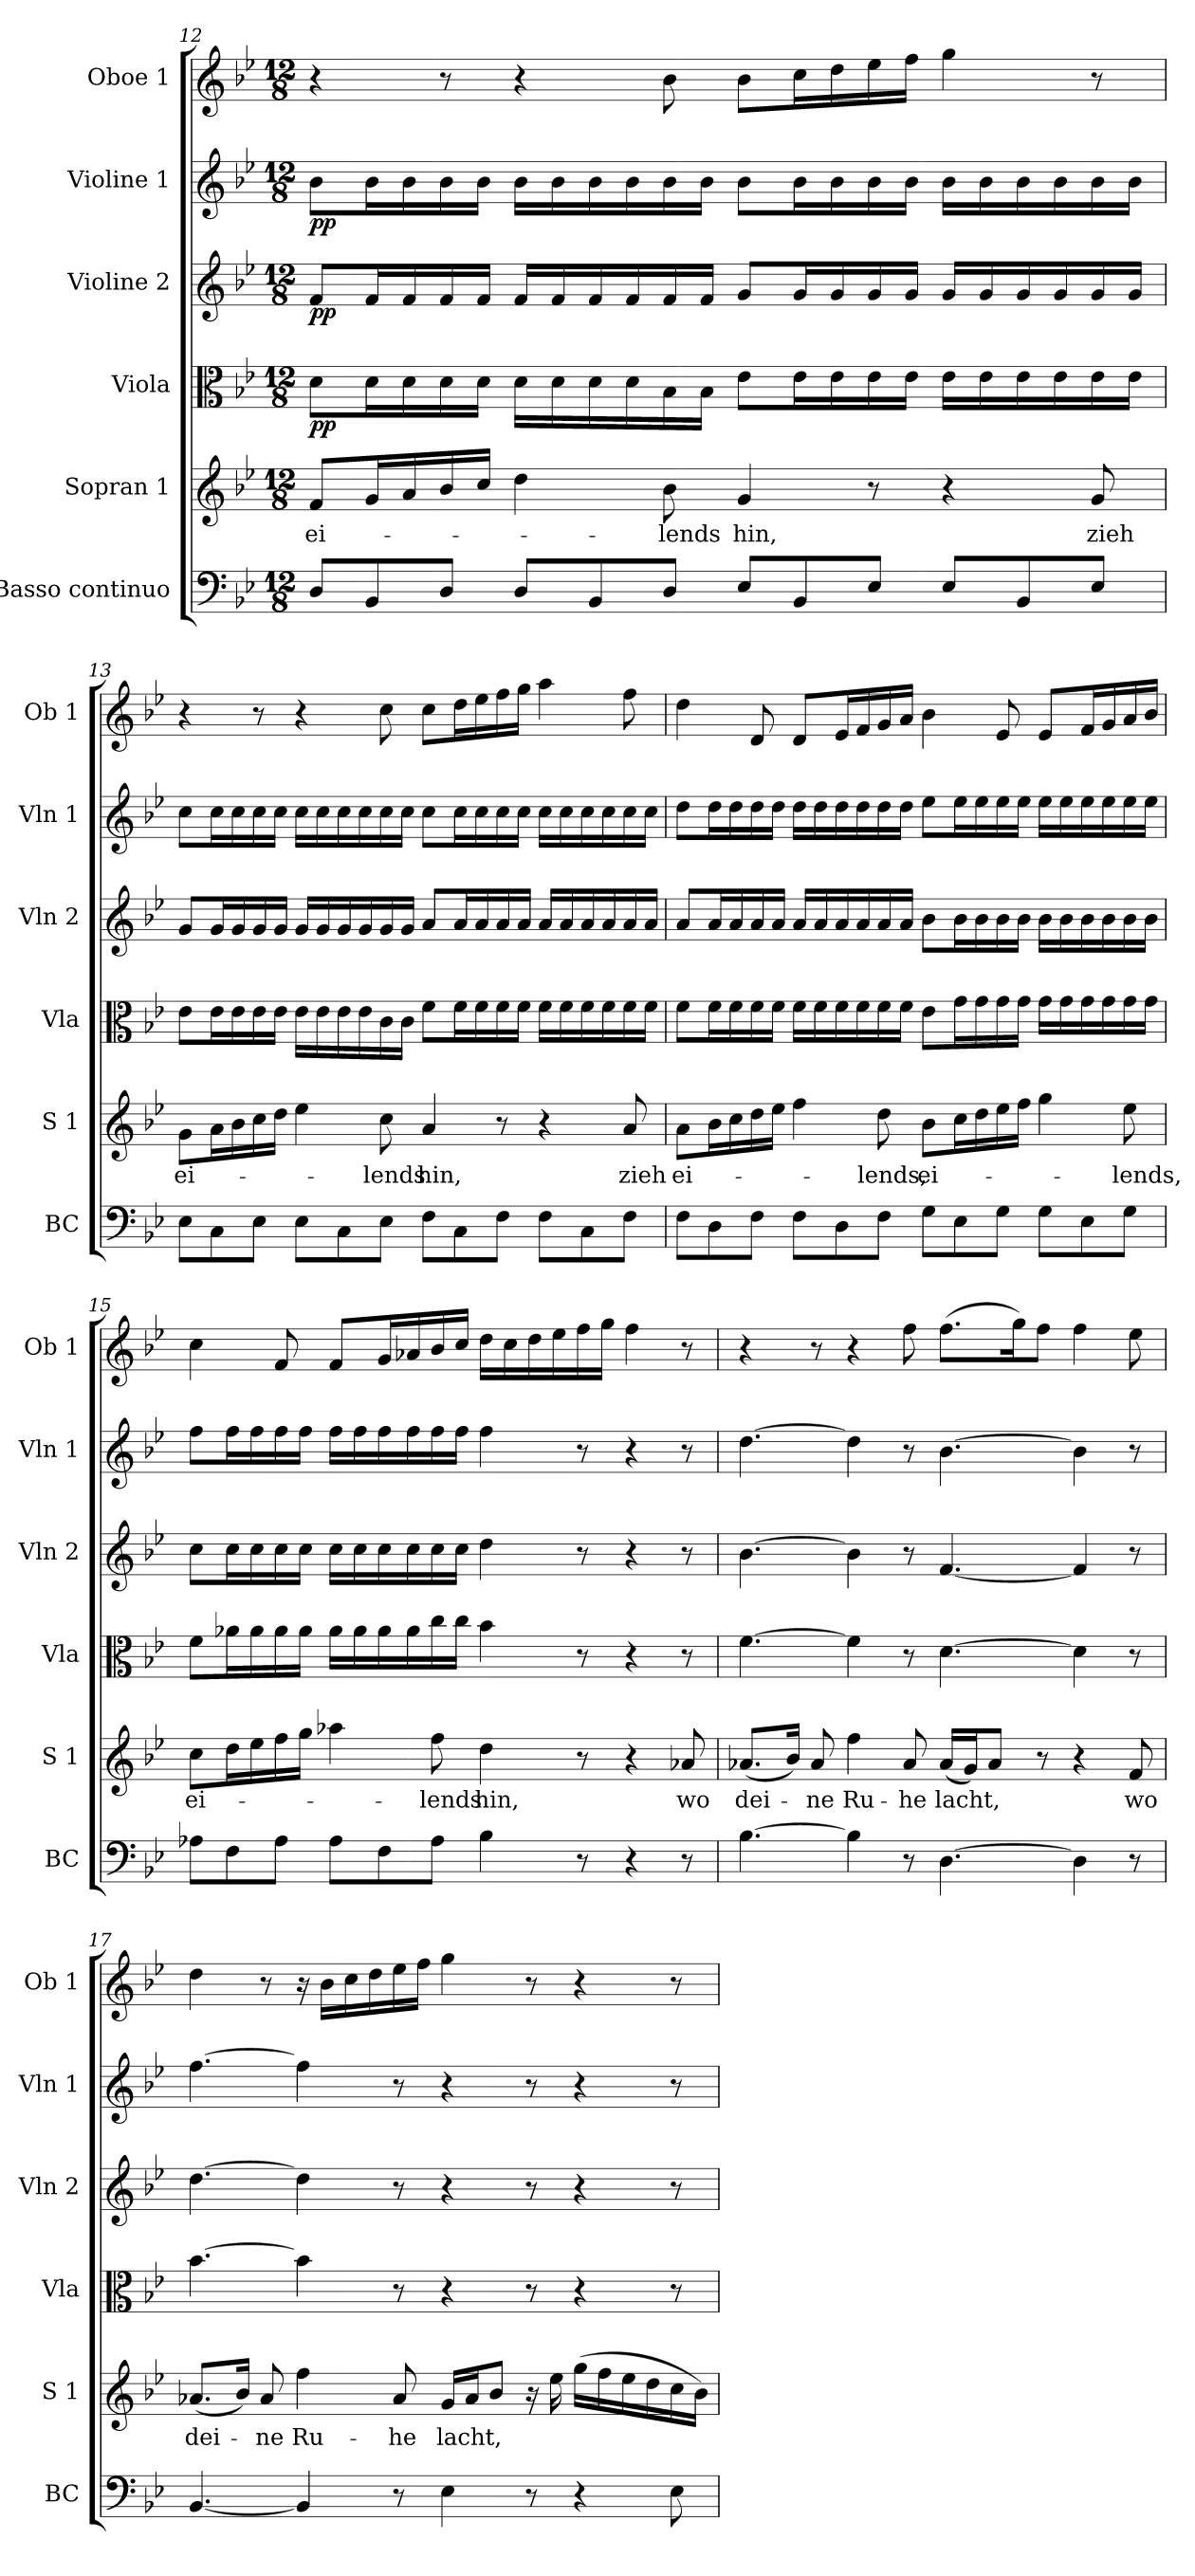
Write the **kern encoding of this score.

**kern	**kern	**text	**kern	**dynam	**kern	**dynam	**kern	**dynam	**kern
*part6	*part5	*part5	*part4	*part4	*part3	*part3	*part2	*part2	*part1
*staff6	*staff5	*staff5	*staff4	*staff4	*staff3	*staff3	*staff2	*staff2	*staff1
*I"Basso continuo	*I"Sopran 1	*	*I"Viola	*	*I"Violine 2	*	*I"Violine 1	*	*I"Oboe 1
*I'BC	*I'S 1	*	*I'Vla	*	*I'Vln 2	*	*I'Vln 1	*	*I'Ob 1
*clefF4	*clefG2	*	*clefC3	*	*clefG2	*	*clefG2	*	*clefG2
*ITrd7c12	*	*	*	*	*	*	*	*	*
*k[b-e-]	*k[b-e-]	*	*k[b-e-]	*	*k[b-e-]	*	*k[b-e-]	*	*k[b-e-]
*B-:	*B-:	*	*B-:	*	*B-:	*	*B-:	*	*B-:
*M12/8	*M12/8	*	*M12/8	*	*M12/8	*	*M12/8	*	*M12/8
=12	=12	=12	=12	=12	=12	=12	=12	=12	=12
!	!	!LO:LY:b	!	!LO:DY:b	!	!LO:DY:b	!	!LO:DY:b	!
8DD/L	8f/L	ei-	8d\L	pp	8f/L	pp	8b-\L	pp	4r
8BBB-/	16g/L	.	16d\L	.	16f/L	.	16b-\L	.	.
.	16a/	.	16d\	.	16f/	.	16b-\	.	.
8DD/J	16b-/	.	16d\	.	16f/	.	16b-\	.	8r
.	16cc/JJ	.	16d\JJ	.	16f/JJ	.	16b-\JJ	.	.
8DD/L	4dd\	.	16d\LL	.	16f/LL	.	16b-\LL	.	4r
.	.	.	16d\	.	16f/	.	16b-\	.	.
8BBB-/	.	.	16d\	.	16f/	.	16b-\	.	.
.	.	.	16d\	.	16f/	.	16b-\	.	.
!	!	!LO:LY:b	!	!	!	!	!	!	!
8DD/J	8b-\	-lends	16B-\	.	16f/	.	16b-\	.	8b-\
.	.	.	16B-\JJ	.	16f/JJ	.	16b-\JJ	.	.
!	!	!LO:LY:b	!	!	!	!	!	!	!
8EE-/L	4g/	hin,	8e-\L	.	8g/L	.	8b-\L	.	8b-\L
8BBB-/	.	.	16e-\L	.	16g/L	.	16b-\L	.	16cc\L
.	.	.	16e-\	.	16g/	.	16b-\	.	16dd\
8EE-/J	8r	.	16e-\	.	16g/	.	16b-\	.	16ee-\
.	.	.	16e-\JJ	.	16g/JJ	.	16b-\JJ	.	16ff\JJ
8EE-/L	4r	.	16e-\LL	.	16g/LL	.	16b-\LL	.	4gg\
.	.	.	16e-\	.	16g/	.	16b-\	.	.
8BBB-/	.	.	16e-\	.	16g/	.	16b-\	.	.
.	.	.	16e-\	.	16g/	.	16b-\	.	.
!	!	!LO:LY:b	!	!	!	!	!	!	!
8EE-/J	8g/	zieh	16e-\	.	16g/	.	16b-\	.	8r
.	.	.	16e-\JJ	.	16g/JJ	.	16b-\JJ	.	.
!!LO:LB:g=z
=13	=13	=13	=13	=13	=13	=13	=13	=13	=13
!	!	!LO:LY:b	!	!	!	!	!	!	!
8EE-\L	8g\L	ei-	8e-\L	.	8g/L	.	8cc\L	.	4r
8CC\	16a\L	.	16e-\L	.	16g/L	.	16cc\L	.	.
.	16b-\	.	16e-\	.	16g/	.	16cc\	.	.
8EE-\J	16cc\	.	16e-\	.	16g/	.	16cc\	.	8r
.	16dd\JJ	.	16e-\JJ	.	16g/JJ	.	16cc\JJ	.	.
8EE-\L	4ee-\	.	16e-\LL	.	16g/LL	.	16cc\LL	.	4r
.	.	.	16e-\	.	16g/	.	16cc\	.	.
8CC\	.	.	16e-\	.	16g/	.	16cc\	.	.
.	.	.	16e-\	.	16g/	.	16cc\	.	.
!	!	!LO:LY:b	!	!	!	!	!	!	!
8EE-\J	8cc\	-lends	16c\	.	16g/	.	16cc\	.	8cc\
.	.	.	16c\JJ	.	16g/JJ	.	16cc\JJ	.	.
!	!	!LO:LY:b	!	!	!	!	!	!	!
8FF\L	4a/	hin,	8f\L	.	8a/L	.	8cc\L	.	8cc\L
8CC\	.	.	16f\L	.	16a/L	.	16cc\L	.	16dd\L
.	.	.	16f\	.	16a/	.	16cc\	.	16ee-!\
8FF\J	8r	.	16f\	.	16a/	.	16cc\	.	16ff!\
.	.	.	16f\JJ	.	16a/JJ	.	16cc\JJ	.	16gg!\JJ
8FF\L	4r	.	16f\LL	.	16a/LL	.	16cc\LL	.	4aa!\
.	.	.	16f\	.	16a/	.	16cc\	.	.
8CC\	.	.	16f\	.	16a/	.	16cc\	.	.
.	.	.	16f\	.	16a/	.	16cc\	.	.
!	!	!LO:LY:b	!	!	!	!	!	!	!
8FF\J	8a/	zieh	16f\	.	16a/	.	16cc\	.	8ff\
.	.	.	16f\JJ	.	16a/JJ	.	16cc\JJ	.	.
=14	=14	=14	=14	=14	=14	=14	=14	=14	=14
!	!	!LO:LY:b	!	!	!	!	!	!	!
8FF\L	8a\L	ei-	8f\L	.	8a/L	.	8dd\L	.	4dd\
8DD\	16b-\L	.	16f\L	.	16a/L	.	16dd\L	.	.
.	16cc\	.	16f\	.	16a/	.	16dd\	.	.
8FF\J	16dd\	.	16f\	.	16a/	.	16dd\	.	8d/
.	16ee-\JJ	.	16f\JJ	.	16a/JJ	.	16dd\JJ	.	.
8FF\L	4ff\	.	16f\LL	.	16a/LL	.	16dd\LL	.	8d/L
.	.	.	16f\	.	16a/	.	16dd\	.	.
8DD\	.	.	16f\	.	16a/	.	16dd\	.	16e-/L
.	.	.	16f\	.	16a/	.	16dd\	.	16f/
!	!	!LO:LY:b	!	!	!	!	!	!	!
8FF\J	8dd\	-lends,	16f\	.	16a/	.	16dd\	.	16g/
.	.	.	16f\JJ	.	16a/JJ	.	16dd\JJ	.	16a/JJ
!	!	!LO:LY:b	!	!	!	!	!	!	!
8GG\L	8b-\L	ei-	8e-\L	.	8b-\L	.	8ee-\L	.	4b-\
8EE-\	16cc\L	.	16g\L	.	16b-\L	.	16ee-\L	.	.
.	16dd\	.	16g\	.	16b-\	.	16ee-\	.	.
8GG\J	16ee-\	.	16g\	.	16b-\	.	16ee-\	.	8e-/
.	16ff\JJ	.	16g\JJ	.	16b-\JJ	.	16ee-\JJ	.	.
8GG\L	4gg\	.	16g\LL	.	16b-\LL	.	16ee-\LL	.	8e-/L
.	.	.	16g\	.	16b-\	.	16ee-\	.	.
8EE-\	.	.	16g\	.	16b-\	.	16ee-\	.	16f/L
.	.	.	16g\	.	16b-\	.	16ee-\	.	16g/
!	!	!LO:LY:b	!	!	!	!	!	!	!
8GG\J	8ee-\	-lends,	16g\	.	16b-\	.	16ee-\	.	16a/
.	.	.	16g\JJ	.	16b-\JJ	.	16ee-\JJ	.	16b-/JJ
=15	=15	=15	=15	=15	=15	=15	=15	=15	=15
!	!	!LO:LY:b	!	!	!	!	!	!	!
8AA-X\L	8cc\L	ei-	8f\L	.	8cc\L	.	8ff\L	.	4cc\
8FF\	16dd\L	.	16a-X\L	.	16cc\L	.	16ff\L	.	.
.	16ee-\	.	16a-\	.	16cc\	.	16ff\	.	.
8AA-\J	16ff\	.	16a-\	.	16cc\	.	16ff\	.	8f/
.	16gg\JJ	.	16a-\JJ	.	16cc\JJ	.	16ff\JJ	.	.
8AA-\L	4aa-X\	.	16a-\LL	.	16cc\LL	.	16ff\LL	.	8f/L
.	.	.	16a-\	.	16cc\	.	16ff\	.	.
8FF\	.	.	16a-\	.	16cc\	.	16ff\	.	16g/L
.	.	.	16a-\	.	16cc\	.	16ff\	.	16a-X/
!	!	!LO:LY:b	!	!	!	!	!	!	!
8AA-\J	8ff\	-lends	16cc\	.	16cc\	.	16ff\	.	16b-/
.	.	.	16cc\JJ	.	16cc\JJ	.	16ff\JJ	.	16cc/JJ
!	!	!LO:LY:b	!	!	!	!	!	!	!
4BB-\	4dd\	hin,	4b-\	.	4dd\	.	4ff\	.	16dd\LL
.	.	.	.	.	.	.	.	.	16cc\
.	.	.	.	.	.	.	.	.	16dd\
.	.	.	.	.	.	.	.	.	16ee-\
8r	8r	.	8r	.	8r	.	8r	.	16ff\
.	.	.	.	.	.	.	.	.	16gg\JJ
4r	4r	.	4r	.	4r	.	4r	.	4ff\
!	!	!LO:LY:b	!	!	!	!	!	!	!
8r	8a-X/	wo	8r	.	8r	.	8r	.	8r
!!LO:PB:g=z
=16	=16	=16	=16	=16	=16	=16	=16	=16	=16
!	!	!LO:LY:b	!	!	!	!	!	!	!
[4.BB-\	(<8.a-X/L	dei-	[4.f\	.	[4.b-\	.	[4.dd\	.	4r
.	16b-/Jk)	.	.	.	.	.	.	.	.
!	!	!LO:LY:b	!	!	!	!	!	!	!
.	8a-/	-ne	.	.	.	.	.	.	8r
!	!	!LO:LY:b	!	!	!	!	!	!	!
4BB-\]	4ff\	Ru-	4f\]	.	4b-\]	.	4dd\]	.	4r
!	!	!LO:LY:b	!	!	!	!	!	!	!
8r	8a-/	-he	8r	.	8r	.	8r	.	8ff\
!	!	!LO:LY:b	!	!	!	!	!	!	!
[4.DD\	(<16a-/LL	lacht,	[4.d\	.	[4.f/	.	[4.b-\	.	(>8.ff\L
.	16g/J)	.	.	.	.	.	.	.	.
.	8a-/J	.	.	.	.	.	.	.	.
.	.	.	.	.	.	.	.	.	16gg\K)
.	8r	.	.	.	.	.	.	.	8ff\J
4DD\]	4r	.	4d\]	.	4f/]	.	4b-\]	.	4ff\
!	!	!LO:LY:b	!	!	!	!	!	!	!
8r	8f/	wo	8r	.	8r	.	8r	.	8ee-\
=17	=17	=17	=17	=17	=17	=17	=17	=17	=17
!	!	!LO:LY:b	!	!	!	!	!	!	!
[4.BBB-/	(>8.a-X/L	dei-	[4.b-\	.	[4.dd\	.	[4.ff\	.	4dd\
.	16b-/Jk)	.	.	.	.	.	.	.	.
!	!	!LO:LY:b	!	!	!	!	!	!	!
.	8a-/	-ne	.	.	.	.	.	.	8r
!	!	!LO:LY:b	!	!	!	!	!	!	!
4BBB-/]	4ff\	Ru-	4b-\]	.	4dd\]	.	4ff\]	.	16r
.	.	.	.	.	.	.	.	.	16b-\LL
.	.	.	.	.	.	.	.	.	16cc\
.	.	.	.	.	.	.	.	.	16dd\
!	!	!LO:LY:b	!	!	!	!	!	!	!
8r	8a-/	-he	8r	.	8r	.	8r	.	16ee-\
.	.	.	.	.	.	.	.	.	16ff\JJ
!	!	!LO:LY:b	!	!	!	!	!	!	!
4EE-\	16g/LL	lacht,	4r	.	4r	.	4r	.	4gg\
.	16a-/J	.	.	.	.	.	.	.	.
.	8b-/J	.	.	.	.	.	.	.	.
8r	16r	.	8r	.	8r	.	8r	.	8r
.	16ee-!\	.	.	.	.	.	.	.	.
4r	(>16gg\LL	.	4r	.	4r	.	4r	.	4r
.	16ff\	.	.	.	.	.	.	.	.
.	16ee-\	.	.	.	.	.	.	.	.
.	16dd\	.	.	.	.	.	.	.	.
8EE-\	16cc\	.	8r	.	8r	.	8r	.	8r
.	16b-\JJ)	.	.	.	.	.	.	.	.
=	=	=	=	=	=	=	=	=	=
*-	*-	*-	*-	*-	*-	*-	*-	*-	*-
